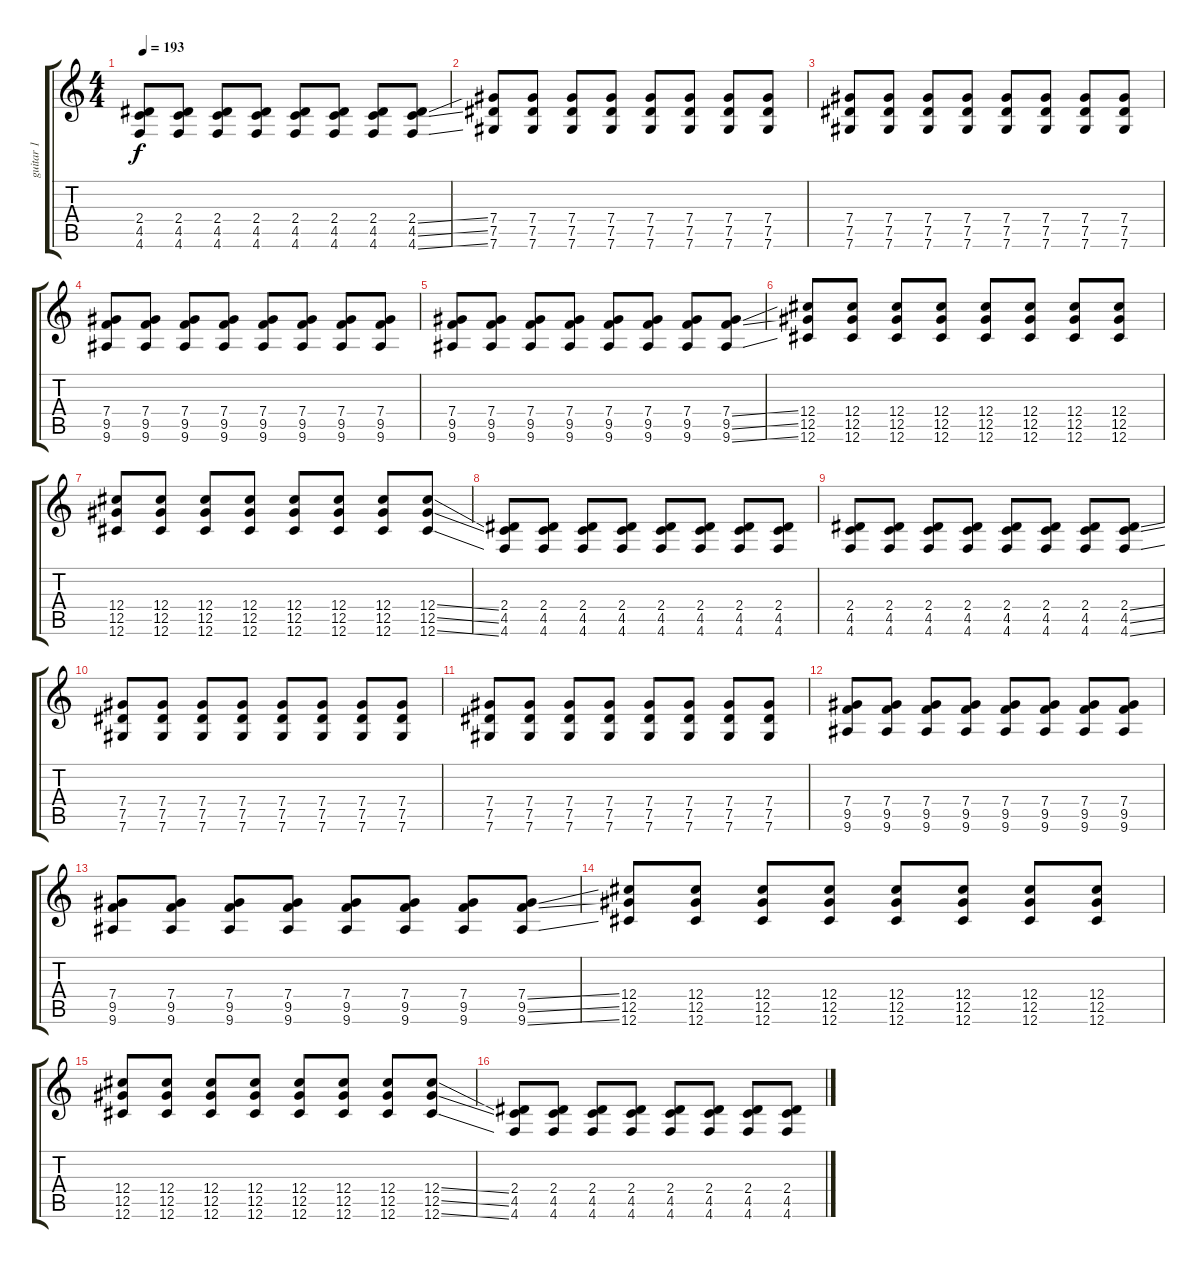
\track ("guitar 1" "guitar 1") {instrument overdrivenguitar}
\staff {score tabs}
\tuning (Eb4 Bb3 Gb3 Db3 Ab2 Db2) {hide}
\ts (4 4)
\tempo 193
\clef g2
\ks c
(2.4 4.5 4.6).8{dy f} (2.4 4.5 4.6).8 (2.4 4.5 4.6).8 (2.4 4.5 4.6).8 (2.4 4.5 4.6).8 (2.4 4.5 4.6).8 (2.4 4.5 4.6).8 (2.4{ss} 4.5{ss} 4.6{ss}).8 |
(7.4 7.5 7.6).8 (7.4 7.5 7.6).8 (7.4 7.5 7.6).8 (7.4 7.5 7.6).8 (7.4 7.5 7.6).8 (7.4 7.5 7.6).8 (7.4 7.5 7.6).8 (7.4 7.5 7.6).8 |
(7.4 7.5 7.6).8 (7.4 7.5 7.6).8 (7.4 7.5 7.6).8 (7.4 7.5 7.6).8 (7.4 7.5 7.6).8 (7.4 7.5 7.6).8 (7.4 7.5 7.6).8 (7.4 7.5 7.6).8 |
(7.4 9.5 9.6).8 (7.4 9.5 9.6).8 (7.4 9.5 9.6).8 (7.4 9.5 9.6).8 (7.4 9.5 9.6).8 (7.4 9.5 9.6).8 (7.4 9.5 9.6).8 (7.4 9.5 9.6).8 |
(7.4 9.5 9.6).8 (7.4 9.5 9.6).8 (7.4 9.5 9.6).8 (7.4 9.5 9.6).8 (7.4 9.5 9.6).8 (7.4 9.5 9.6).8 (7.4 9.5 9.6).8 (7.4{ss} 9.5{ss} 9.6{ss}).8 |
(12.4 12.5 12.6).8 (12.4 12.5 12.6).8 (12.4 12.5 12.6).8 (12.4 12.5 12.6).8 (12.4 12.5 12.6).8 (12.4 12.5 12.6).8 (12.4 12.5 12.6).8 (12.4 12.5 12.6).8 |
(12.4 12.5 12.6).8 (12.4 12.5 12.6).8 (12.4 12.5 12.6).8 (12.4 12.5 12.6).8 (12.4 12.5 12.6).8 (12.4 12.5 12.6).8 (12.4 12.5 12.6).8 (12.4{ss} 12.5{ss} 12.6{ss}).8 |
(2.4 4.5 4.6).8 (2.4 4.5 4.6).8 (2.4 4.5 4.6).8 (2.4 4.5 4.6).8 (2.4 4.5 4.6).8 (2.4 4.5 4.6).8 (2.4 4.5 4.6).8 (2.4 4.5 4.6).8 |
(2.4 4.5 4.6).8 (2.4 4.5 4.6).8 (2.4 4.5 4.6).8 (2.4 4.5 4.6).8 (2.4 4.5 4.6).8 (2.4 4.5 4.6).8 (2.4 4.5 4.6).8 (2.4{ss} 4.5{ss} 4.6{ss}).8 |
(7.4 7.5 7.6).8 (7.4 7.5 7.6).8 (7.4 7.5 7.6).8 (7.4 7.5 7.6).8 (7.4 7.5 7.6).8 (7.4 7.5 7.6).8 (7.4 7.5 7.6).8 (7.4 7.5 7.6).8 |
(7.4 7.5 7.6).8 (7.4 7.5 7.6).8 (7.4 7.5 7.6).8 (7.4 7.5 7.6).8 (7.4 7.5 7.6).8 (7.4 7.5 7.6).8 (7.4 7.5 7.6).8 (7.4 7.5 7.6).8 |
(7.4 9.5 9.6).8 (7.4 9.5 9.6).8 (7.4 9.5 9.6).8 (7.4 9.5 9.6).8 (7.4 9.5 9.6).8 (7.4 9.5 9.6).8 (7.4 9.5 9.6).8 (7.4 9.5 9.6).8 |
(7.4 9.5 9.6).8 (7.4 9.5 9.6).8 (7.4 9.5 9.6).8 (7.4 9.5 9.6).8 (7.4 9.5 9.6).8 (7.4 9.5 9.6).8 (7.4 9.5 9.6).8 (7.4{ss} 9.5{ss} 9.6{ss}).8 |
(12.4 12.5 12.6).8 (12.4 12.5 12.6).8 (12.4 12.5 12.6).8 (12.4 12.5 12.6).8 (12.4 12.5 12.6).8 (12.4 12.5 12.6).8 (12.4 12.5 12.6).8 (12.4 12.5 12.6).8 |
(12.4 12.5 12.6).8 (12.4 12.5 12.6).8 (12.4 12.5 12.6).8 (12.4 12.5 12.6).8 (12.4 12.5 12.6).8 (12.4 12.5 12.6).8 (12.4 12.5 12.6).8 (12.4{ss} 12.5{ss} 12.6{ss}).8 |
(2.4 4.5 4.6).8 (2.4 4.5 4.6).8 (2.4 4.5 4.6).8 (2.4 4.5 4.6).8 (2.4 4.5 4.6).8 (2.4 4.5 4.6).8 (2.4 4.5 4.6).8 (2.4 4.5 4.6).8
